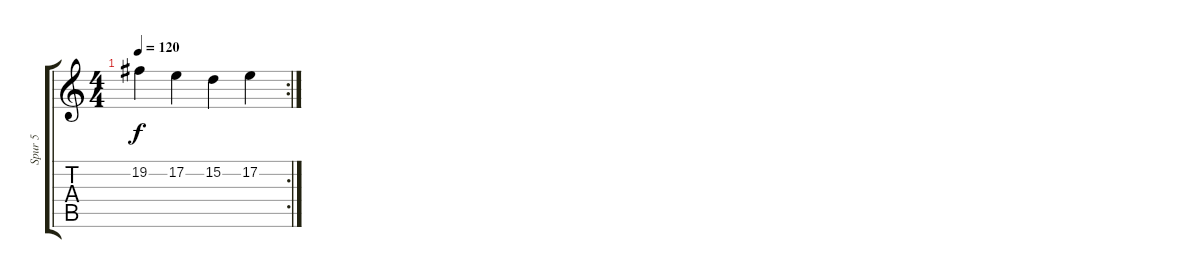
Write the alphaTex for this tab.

\track ("Spur 5" "Spur 5") {instrument stringensemble1}
\staff {score tabs}
\tuning (E4 B3 G3 D3 A2 E2) {hide}
\rc 2
\ts (4 4)
\tempo 120
\clef g2
\ks c
19.2.4{dy f} 17.2.4 15.2.4 17.2.4
